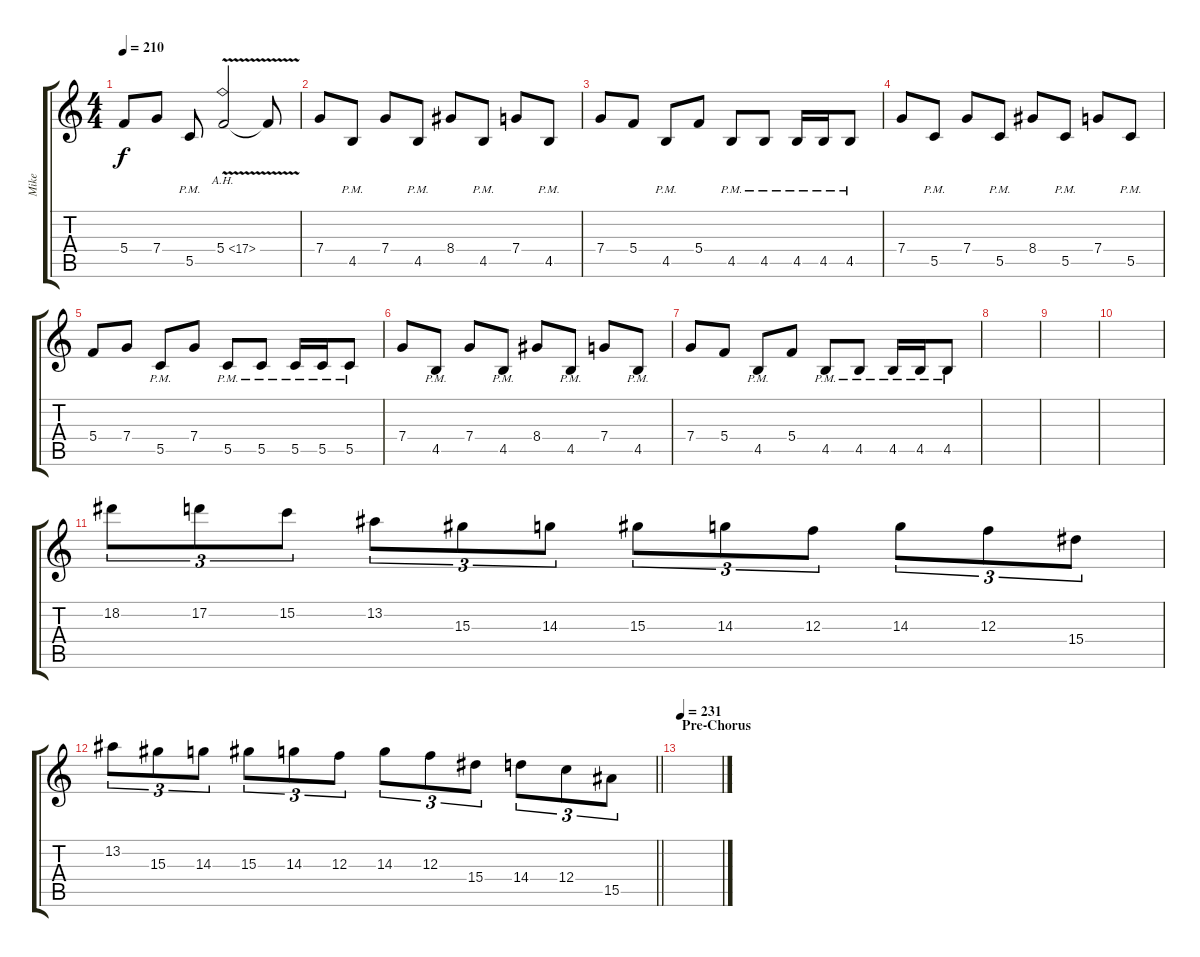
\track ("Mike" "Mike") {instrument distortionguitar}
\staff {score tabs}
\tuning (D4 A3 F3 C3 G2 C2) {hide}
\ts (4 4)
\tempo 210
\clef g2
\ks c
5.4.8{dy f} 7.4.8 5.5{pm}.8 5.4{ah 12 v}.2 5.4{t}.8 |
7.4.8 4.5{pm}.8 7.4.8 4.5{pm}.8 8.4.8 4.5{pm}.8 7.4.8 4.5{pm}.8 |
7.4.8 5.4.8 4.5{pm}.8 5.4.8 4.5{pm}.8 4.5{pm}.8 4.5{pm}.16 4.5{pm}.16 4.5{pm}.8 |
7.4.8 5.5{pm}.8 7.4.8 5.5{pm}.8 8.4.8 5.5{pm}.8 7.4.8 5.5{pm}.8 |
5.4.8 7.4.8 5.5{pm}.8 7.4.8 5.5{pm}.8 5.5{pm}.8 5.5{pm}.16 5.5{pm}.16 5.5{pm}.8 |
7.4.8 4.5{pm}.8 7.4.8 4.5{pm}.8 8.4.8 4.5{pm}.8 7.4.8 4.5{pm}.8 |
7.4.8 5.4.8 4.5{pm}.8 5.4.8 4.5{pm}.8 4.5{pm}.8 4.5{pm}.16 4.5{pm}.16 4.5{pm}.8 |
|
|
|
18.2.8{tu (3 2)} 17.2.8{tu (3 2)} 15.2.8{tu (3 2)} 13.2.8{tu (3 2)} 15.3.8{tu (3 2)} 14.3.8{tu (3 2)} 15.3.8{tu (3 2)} 14.3.8{tu (3 2)} 12.3.8{tu (3 2)} 14.3.8{tu (3 2)} 12.3.8{tu (3 2)} 15.4.8{tu (3 2)} |
\barLineRight lightlight
13.2.8{tu (3 2)} 15.3.8{tu (3 2)} 14.3.8{tu (3 2)} 15.3.8{tu (3 2)} 14.3.8{tu (3 2)} 12.3.8{tu (3 2)} 14.3.8{tu (3 2)} 12.3.8{tu (3 2)} 15.4.8{tu (3 2)} 14.4.8{tu (3 2)} 12.4.8{tu (3 2)} 15.5.8{tu (3 2)} |
\section ("" "Pre-Chorus")
\tempo 231
